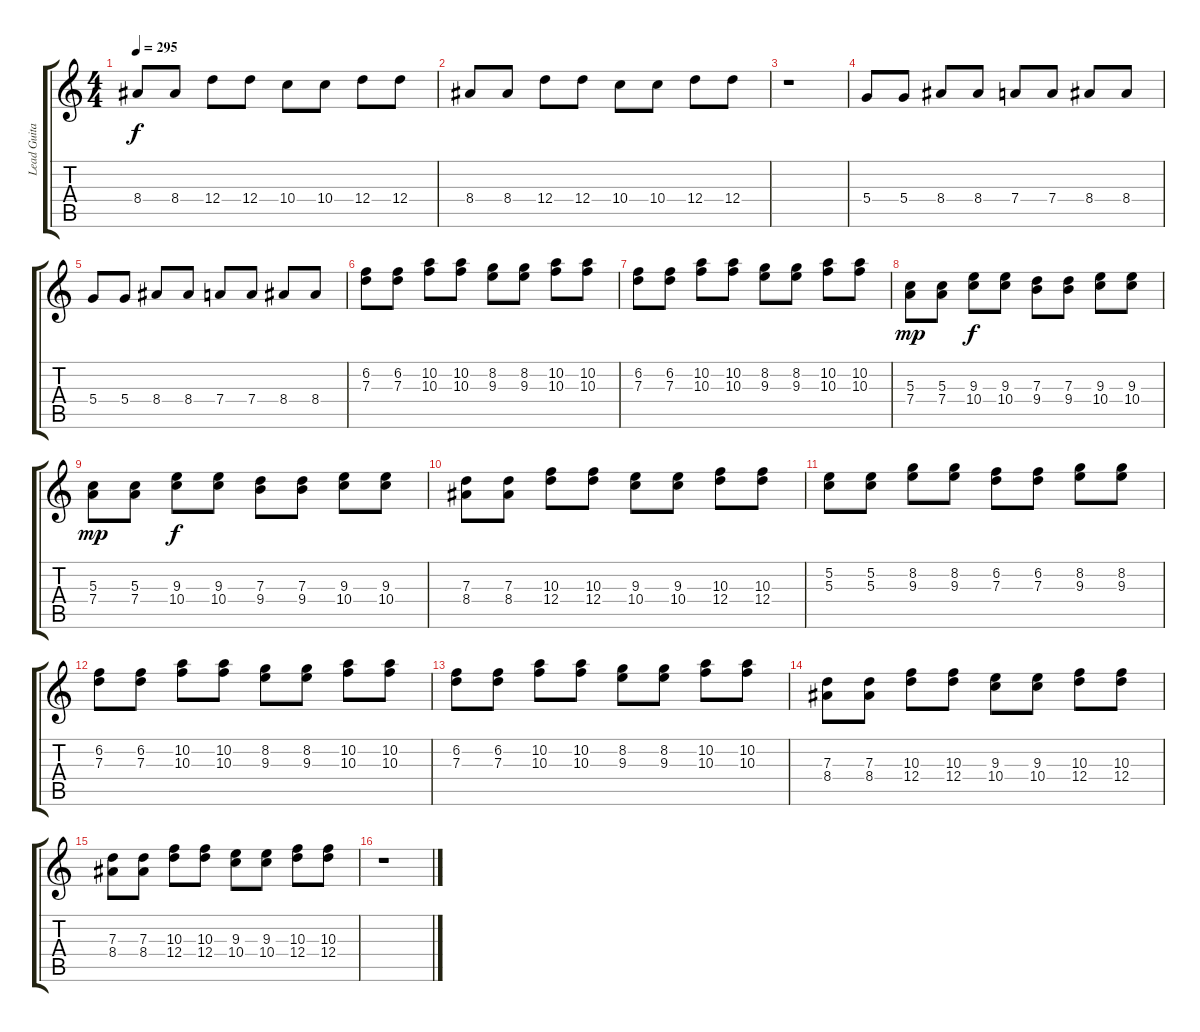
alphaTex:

\track ("Lead Guitar" "Lead Guita") {instrument overdrivenguitar}
\staff {score tabs}
\tuning (E4 B3 G3 D3 A2 E2) {hide}
\ts (4 4)
\tempo 295
\clef g2
\ks c
8.4.8{dy f instrument electricguitarmuted} 8.4.8 12.4.8 12.4.8 10.4.8 10.4.8 12.4.8 12.4.8 |
8.4.8{instrument electricguitarmuted} 8.4.8 12.4.8 12.4.8 10.4.8 10.4.8 12.4.8 12.4.8 |
r.1 |
5.4.8{instrument electricguitarmuted} 5.4.8 8.4.8 8.4.8 7.4.8 7.4.8 8.4.8 8.4.8 |
5.4.8{instrument electricguitarmuted} 5.4.8 8.4.8 8.4.8 7.4.8 7.4.8 8.4.8 8.4.8 |
(6.2 7.3).8{instrument electricguitarmuted} (6.2 7.3).8 (10.2 10.3).8 (10.2 10.3).8 (8.2 9.3).8 (8.2 9.3).8 (10.2 10.3).8 (10.2 10.3).8 |
(6.2 7.3).8{instrument electricguitarmuted} (6.2 7.3).8 (10.2 10.3).8 (10.2 10.3).8 (8.2 9.3).8 (8.2 9.3).8 (10.2 10.3).8 (10.2 10.3).8 |
(5.3 7.4).8{dy mp instrument electricguitarmuted} (5.3 7.4).8 (9.3 10.4).8{dy f} (9.3 10.4).8 (7.3 9.4).8 (7.3 9.4).8 (9.3 10.4).8 (9.3 10.4).8 |
(5.3 7.4).8{dy mp instrument electricguitarmuted} (5.3 7.4).8 (9.3 10.4).8{dy f} (9.3 10.4).8 (7.3 9.4).8 (7.3 9.4).8 (9.3 10.4).8 (9.3 10.4).8 |
(7.3 8.4).8{instrument electricguitarmuted} (7.3 8.4).8 (10.3 12.4).8 (10.3 12.4).8 (9.3 10.4).8 (9.3 10.4).8 (10.3 12.4).8 (10.3 12.4).8 |
(5.2 5.3).8{instrument electricguitarmuted} (5.2 5.3).8 (8.2 9.3).8 (8.2 9.3).8 (6.2 7.3).8 (6.2 7.3).8 (8.2 9.3).8 (8.2 9.3).8 |
(6.2 7.3).8{instrument electricguitarmuted} (6.2 7.3).8 (10.2 10.3).8 (10.2 10.3).8 (8.2 9.3).8 (8.2 9.3).8 (10.2 10.3).8 (10.2 10.3).8 |
(6.2 7.3).8{instrument electricguitarmuted} (6.2 7.3).8 (10.2 10.3).8 (10.2 10.3).8 (8.2 9.3).8 (8.2 9.3).8 (10.2 10.3).8 (10.2 10.3).8 |
(7.3 8.4).8{instrument electricguitarmuted} (7.3 8.4).8 (10.3 12.4).8 (10.3 12.4).8 (9.3 10.4).8 (9.3 10.4).8 (10.3 12.4).8 (10.3 12.4).8 |
(7.3 8.4).8{instrument electricguitarmuted} (7.3 8.4).8 (10.3 12.4).8 (10.3 12.4).8 (9.3 10.4).8 (9.3 10.4).8 (10.3 12.4).8 (10.3 12.4).8 |
r.1
